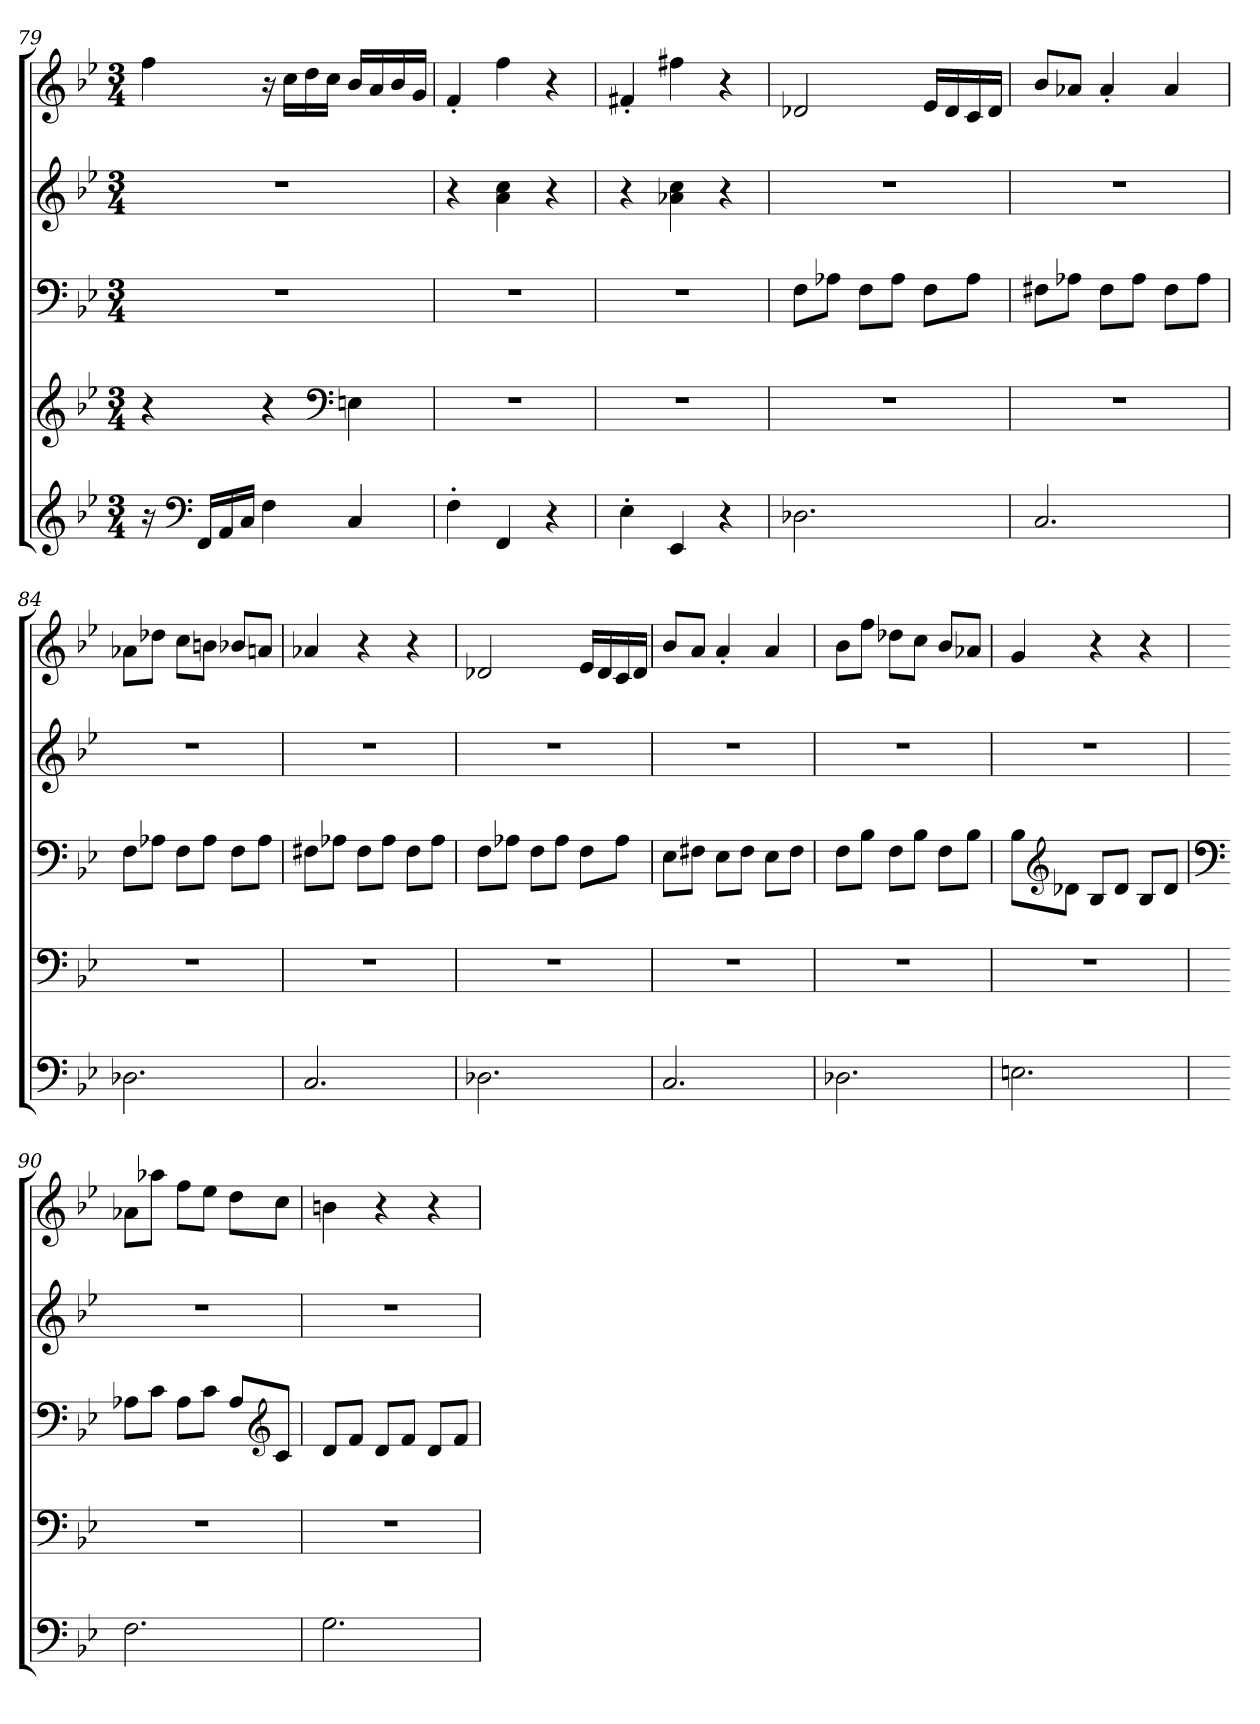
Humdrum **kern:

**kern	**kern	**kern	**kern	**kern
*part5	*part4	*part3	*part2	*part1
*staff5	*staff4	*staff3	*staff2	*staff1
*clefG2	*clefG2	*clefF4	*clefG2	*clefG2
*k[b-e-]	*k[b-e-]	*k[b-e-]	*k[b-e-]	*k[b-e-]
*M3/4	*M3/4	*M3/4	*M3/4	*M3/4
*MM167	*MM167	*MM167	*MM167	*MM167
=79	=79	=79	=79	=79
16r	4r	2.r	2.r	4ff\
*clefF4	*	*	*	*
16FF/LL	.	.	.	.
16AA/	.	.	.	.
16C/JJ	.	.	.	.
4F\	4r	.	.	16r
.	.	.	.	16cc\LL
.	.	.	.	16dd\
.	.	.	.	16cc\JJ
*	*clefF4	*	*	*
4C/	4En\	.	.	16b-/LL
.	.	.	.	16a/
.	.	.	.	16b-/
*	*	*	*	*MM165
.	.	.	.	16g/JJ
=80	=80	=80	=80	=80
*	*	*	*	*MM161
4F'\	2.r	2.r	4r	4f'/
4FF/	.	.	4a\ 4cc\	4ff\
*	*	*	*	*MM143
4r	.	.	4r	4r
=81	=81	=81	=81	=81
*	*	*	*	*MM159
4E-'\	2.r	2.r	4r	4f#X'/
4EE-/	.	.	4a-X\ 4cc\	4ff#X\
*	*	*	*	*MM80
4r	.	.	4r	4r
!!LO:PB:g=z
=82	=82	=82	=82	=82
*	*	*	*	*MM174
2.D-X\	2.r	8F\L	2.r	2d-X/
.	.	8A-X\J	.	.
.	.	8F\L	.	.
.	.	8A-\J	.	.
.	.	8F\L	.	16e-/LL
.	.	.	.	16d-/
.	.	8A-\J	.	16c/
.	.	.	.	16d-/JJ
=83	=83	=83	=83	=83
2.C/	2.r	8F#X\L	2.r	8b-/L
.	.	8A-X\J	.	8a-X/J
.	.	8F#\L	.	4a-'/
.	.	8A-\J	.	.
.	.	8F#\L	.	4a-/
.	.	8A-\J	.	.
=84	=84	=84	=84	=84
*	*	*	*	*MM174
2.D-X\	2.r	8F\L	2.r	8a-X\L
.	.	8A-X\J	.	8dd-X\J
.	.	8F\L	.	8cc\L
.	.	8A-\J	.	8bn\J
.	.	8F\L	.	8b-X/L
.	.	8A-\J	.	8an/J
=85	=85	=85	=85	=85
2.C/	2.r	8F#X\L	2.r	4a-X/
.	.	8A-X\J	.	.
.	.	8F#\L	.	4r
.	.	8A-\J	.	.
.	.	8F#\L	.	4r
.	.	8A-\J	.	.
=86	=86	=86	=86	=86
*	*	*	*	*MM174
2.D-X\	2.r	8F\L	2.r	2d-X/
.	.	8A-X\J	.	.
.	.	8F\L	.	.
.	.	8A-\J	.	.
.	.	8F\L	.	16e-/LL
.	.	.	.	16d-/
.	.	8A-\J	.	16c/
.	.	.	.	16d-/JJ
!!LO:LB:g=z
=87	=87	=87	=87	=87
2.C/	2.r	8E-\L	2.r	8b-/L
.	.	8F#X\J	.	8a/J
.	.	8E-\L	.	4a'/
.	.	8F#\J	.	.
.	.	8E-\L	.	4a/
.	.	8F#\J	.	.
=88	=88	=88	=88	=88
*	*	*	*	*MM174
2.D-X\	2.r	8F\L	2.r	8b-\L
.	.	8B-\J	.	8ff\J
.	.	8F\L	.	8dd-X\L
.	.	8B-\J	.	8cc\J
.	.	8F\L	.	8b-/L
.	.	8B-\J	.	8a-X/J
=89	=89	=89	=89	=89
2.En\	2.r	8B-\L	2.r	4g/
*	*	*clefG2	*	*
.	.	8d-X\J	.	.
.	.	8B-/L	.	4r
.	.	8d-/J	.	.
.	.	8B-/L	.	4r
.	.	8d-/J	.	.
=90	=90	=90	=90	=90
*	*	*clefF4	*	*
*	*	*	*	*MM174
2.F\	2.r	8A-X\L	2.r	8a-X\L
.	.	8c\J	.	8aa-X\J
.	.	8A-\L	.	8ff\L
.	.	8c\J	.	8ee-\J
.	.	8A-/L	.	8dd\L
*	*	*clefG2	*	*
.	.	8c/J	.	8cc\J
=91	=91	=91	=91	=91
2.G\	2.r	8d/L	2.r	4bn\
.	.	8f/J	.	.
.	.	8d/L	.	4r
.	.	8f/J	.	.
.	.	8d/L	.	4r
.	.	8f/J	.	.
=	=	=	=	=
*-	*-	*-	*-	*-
